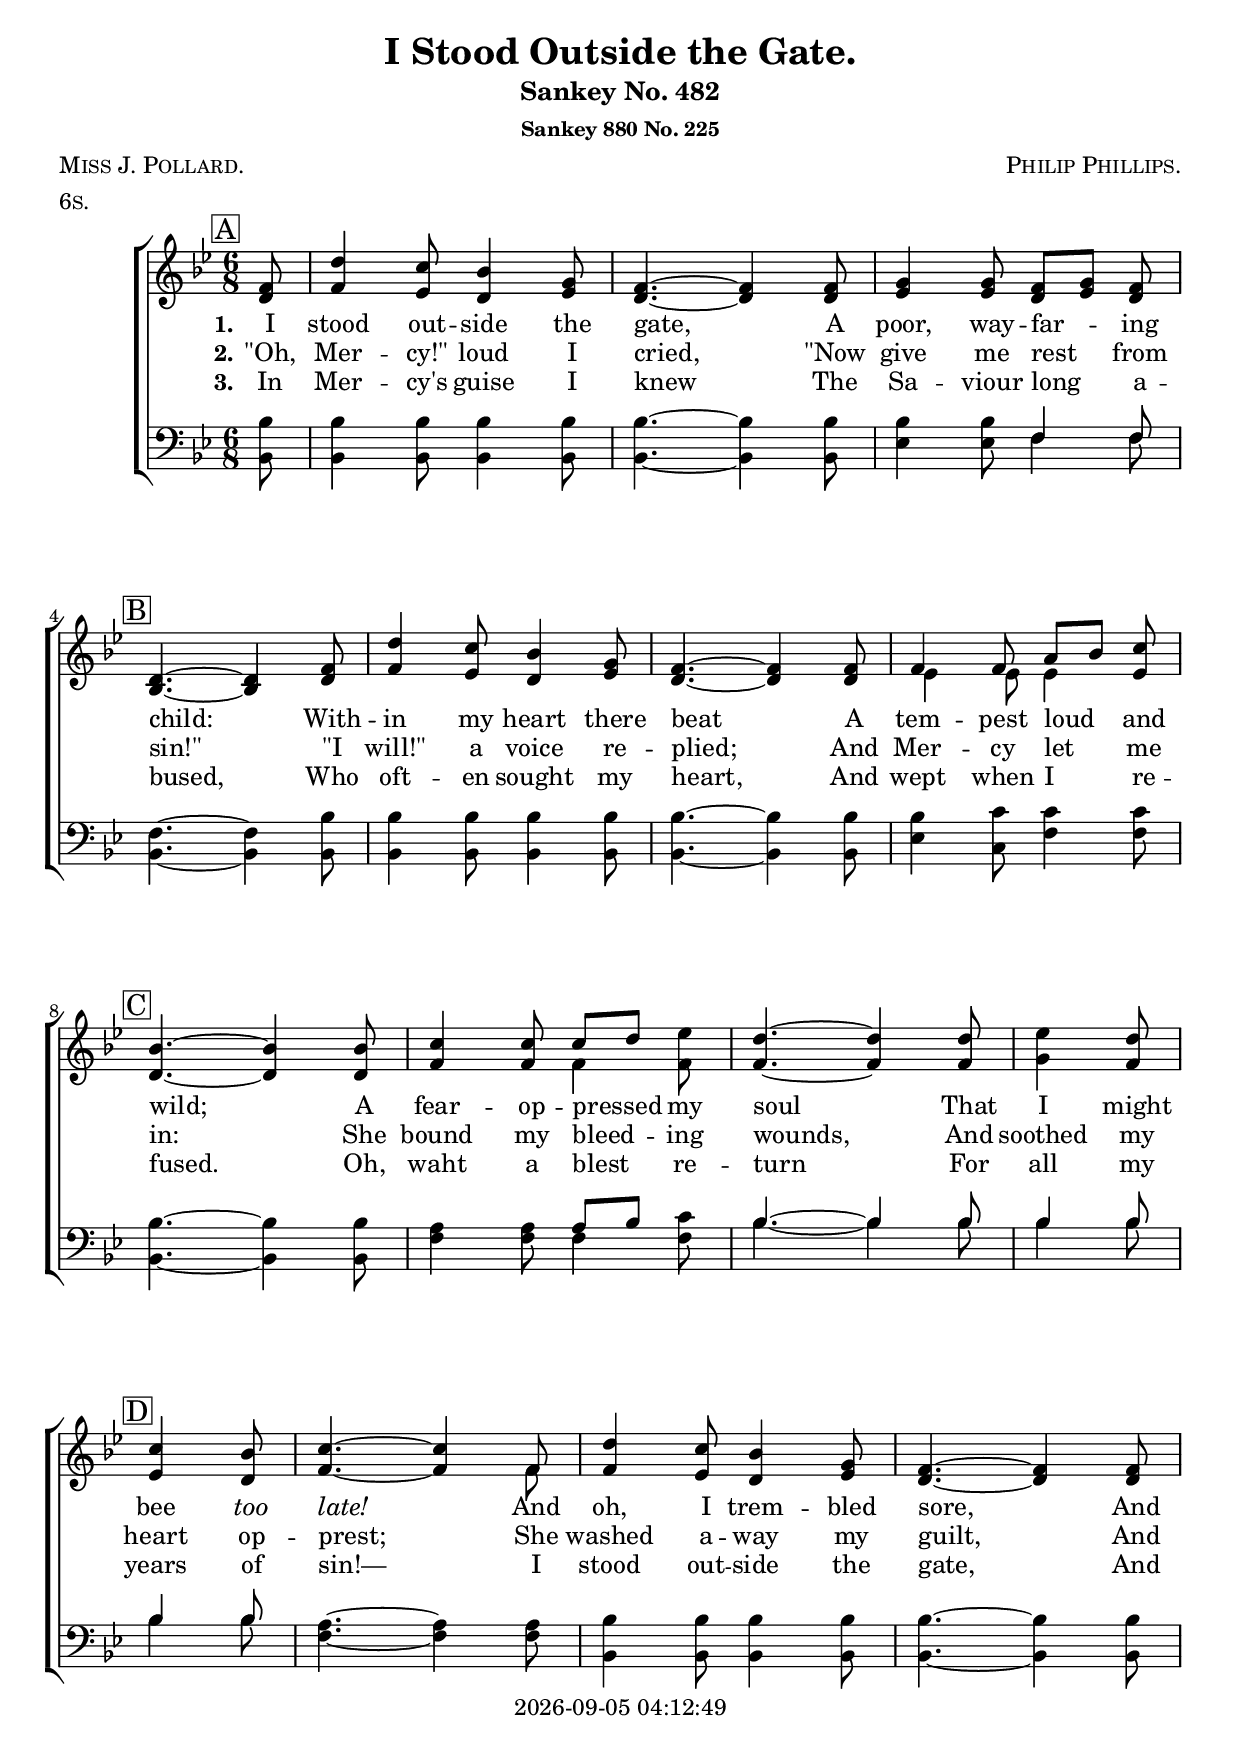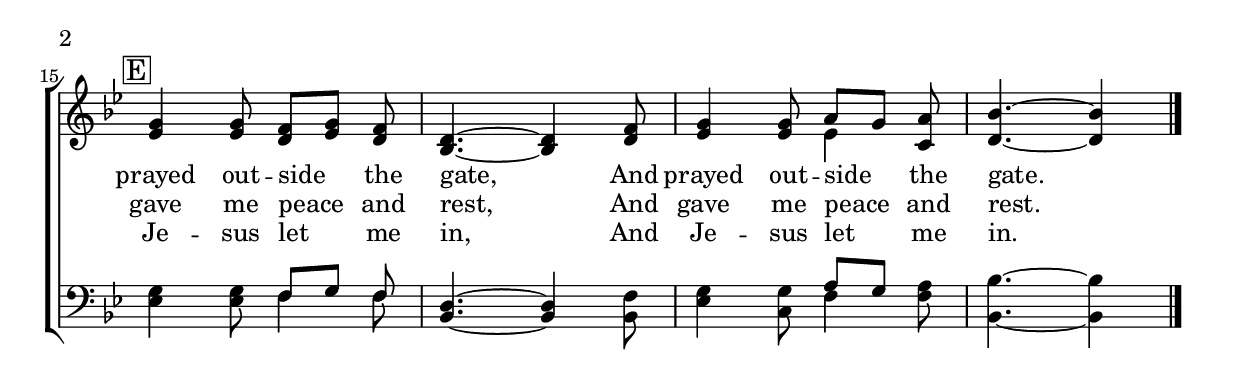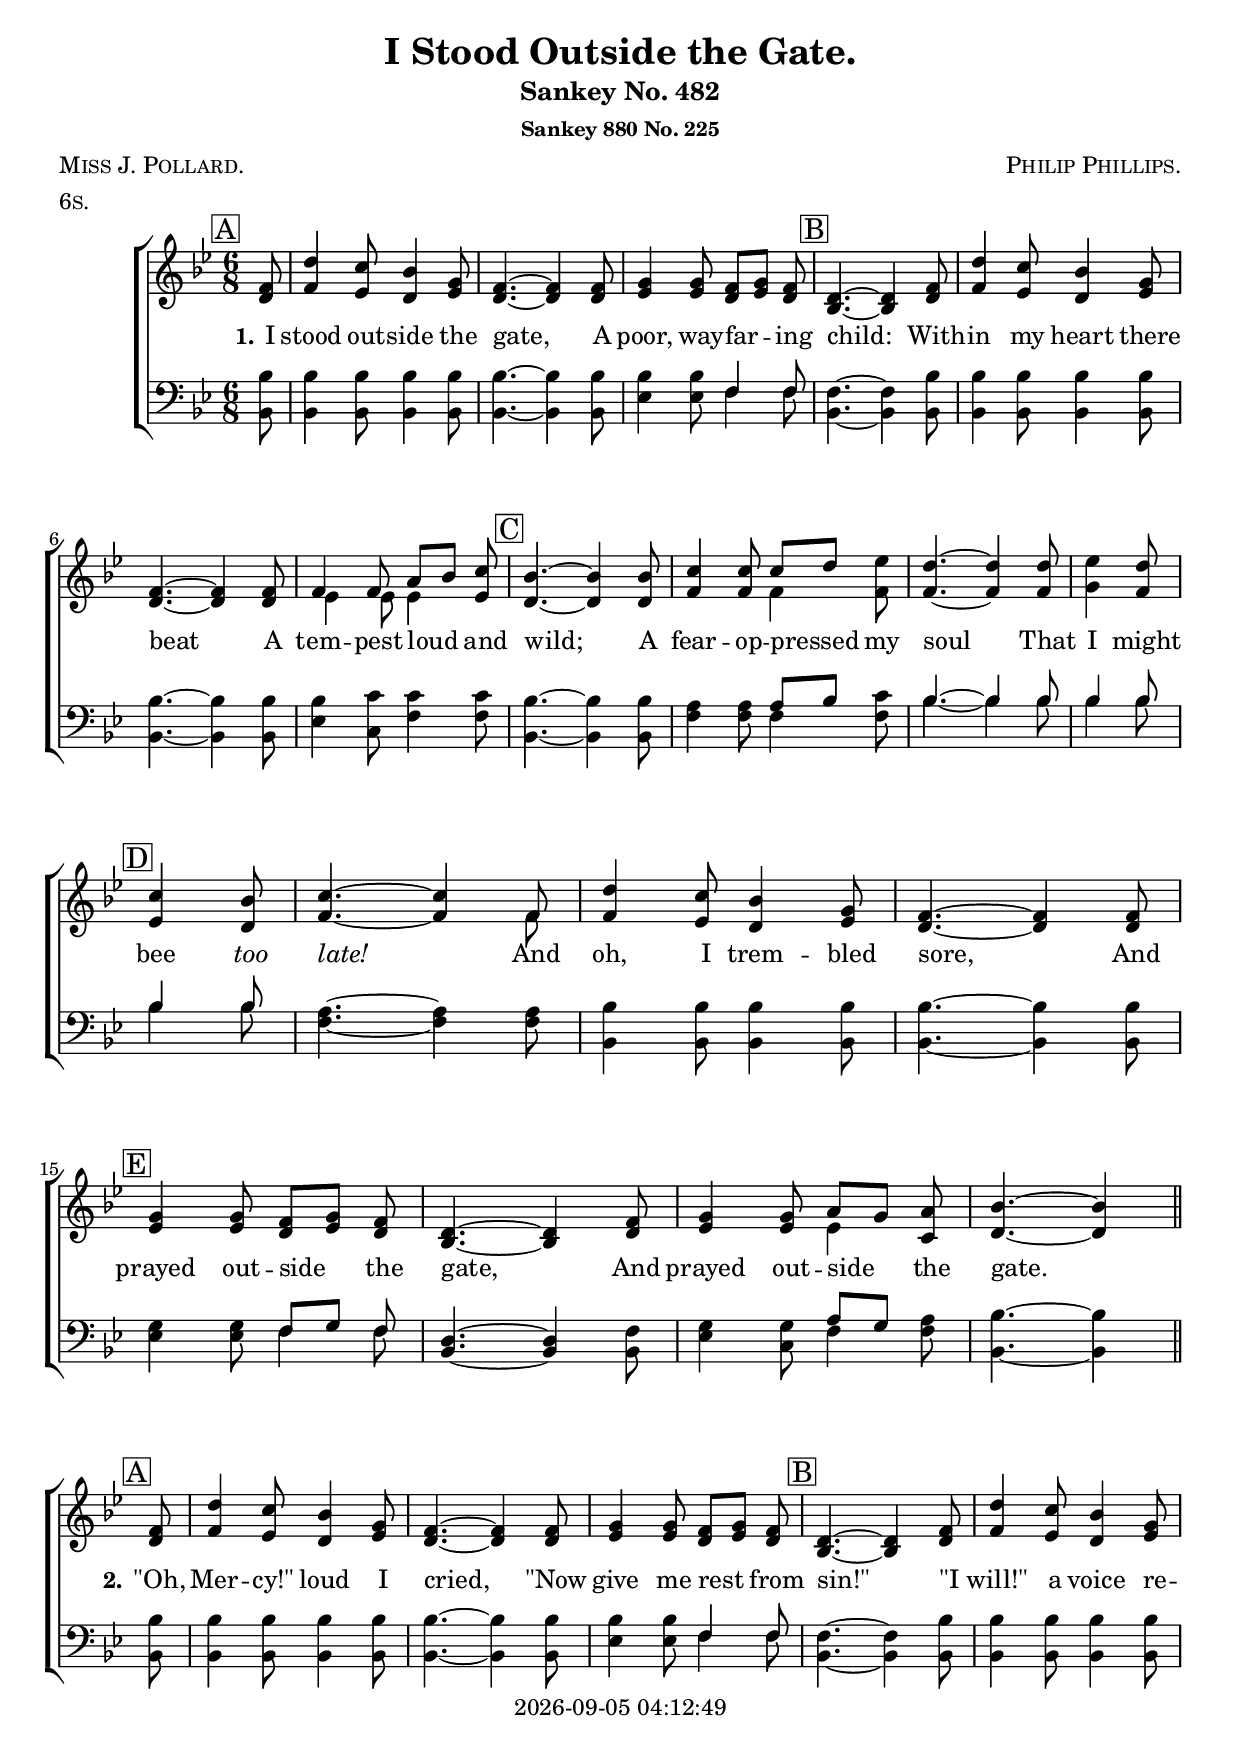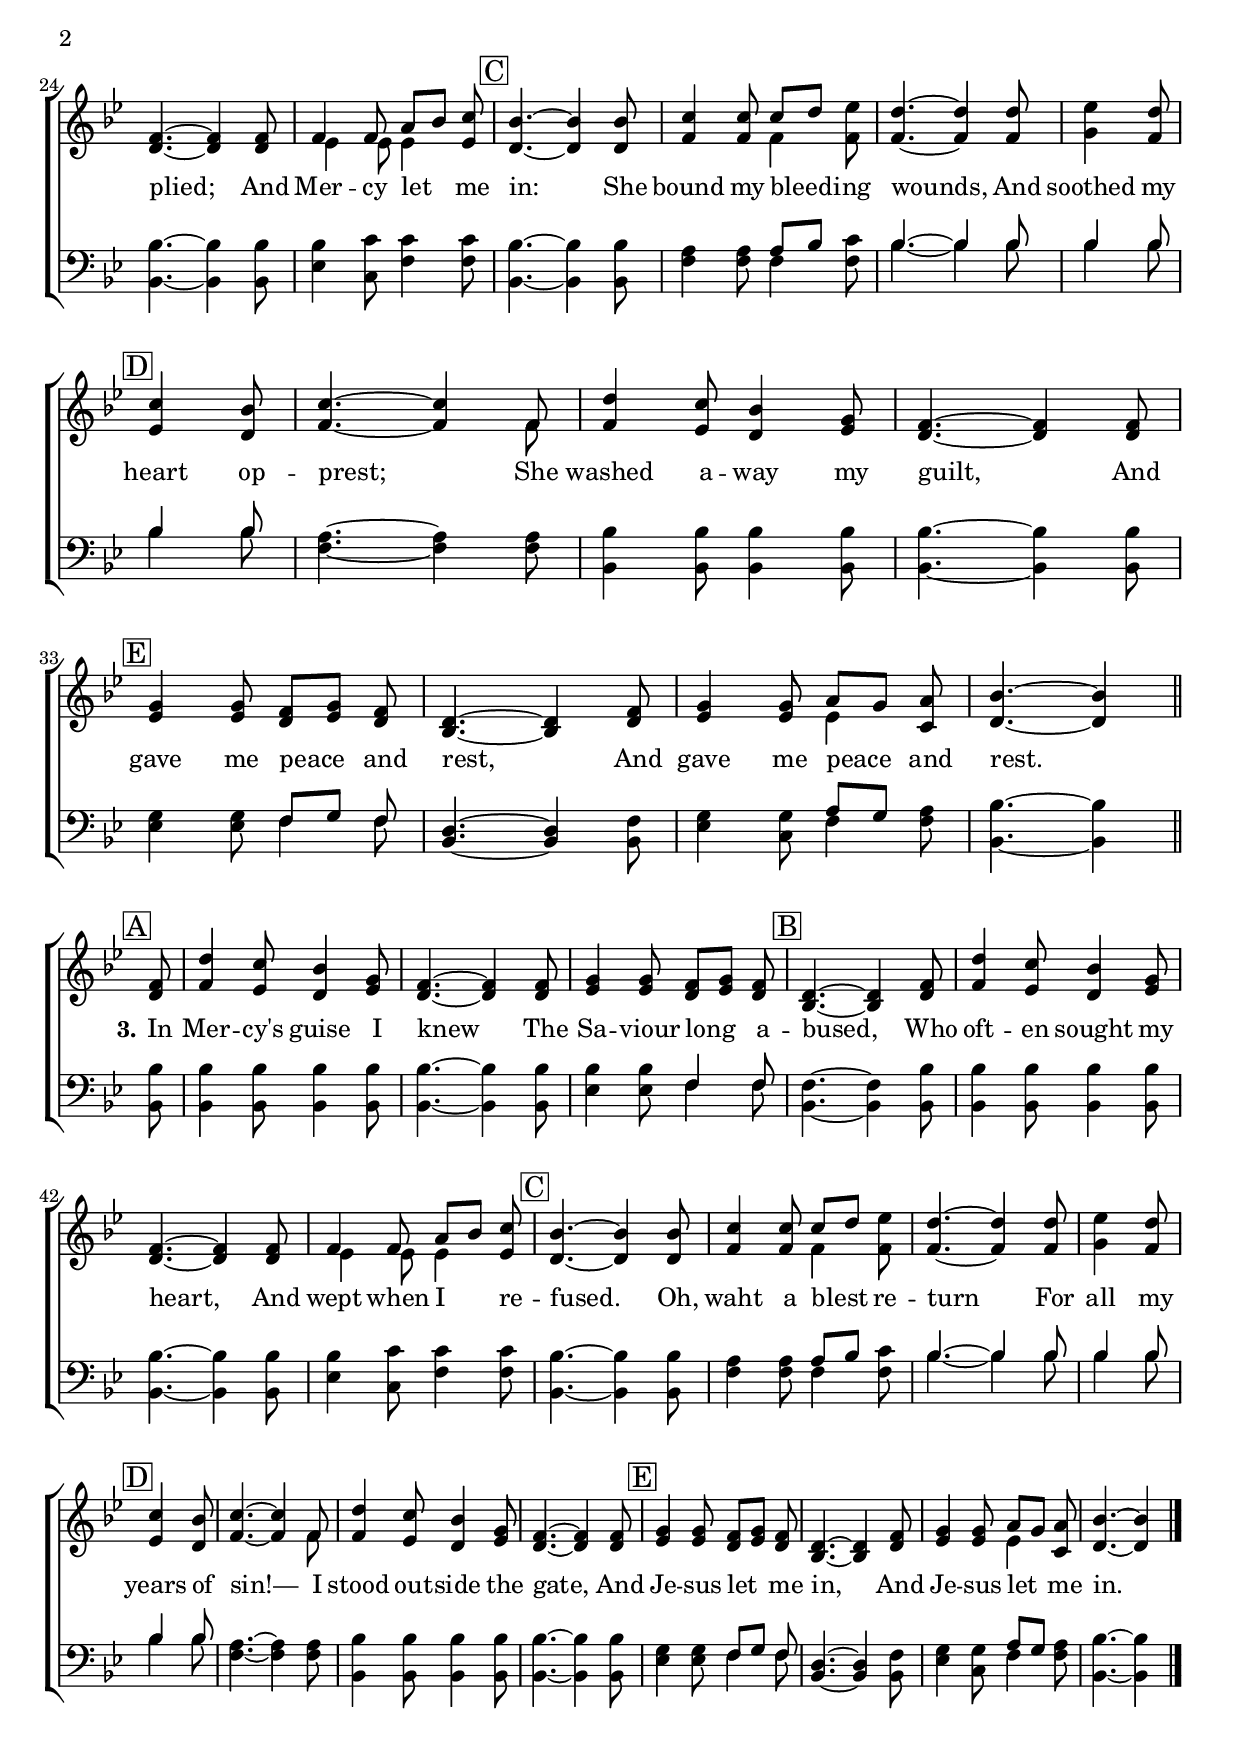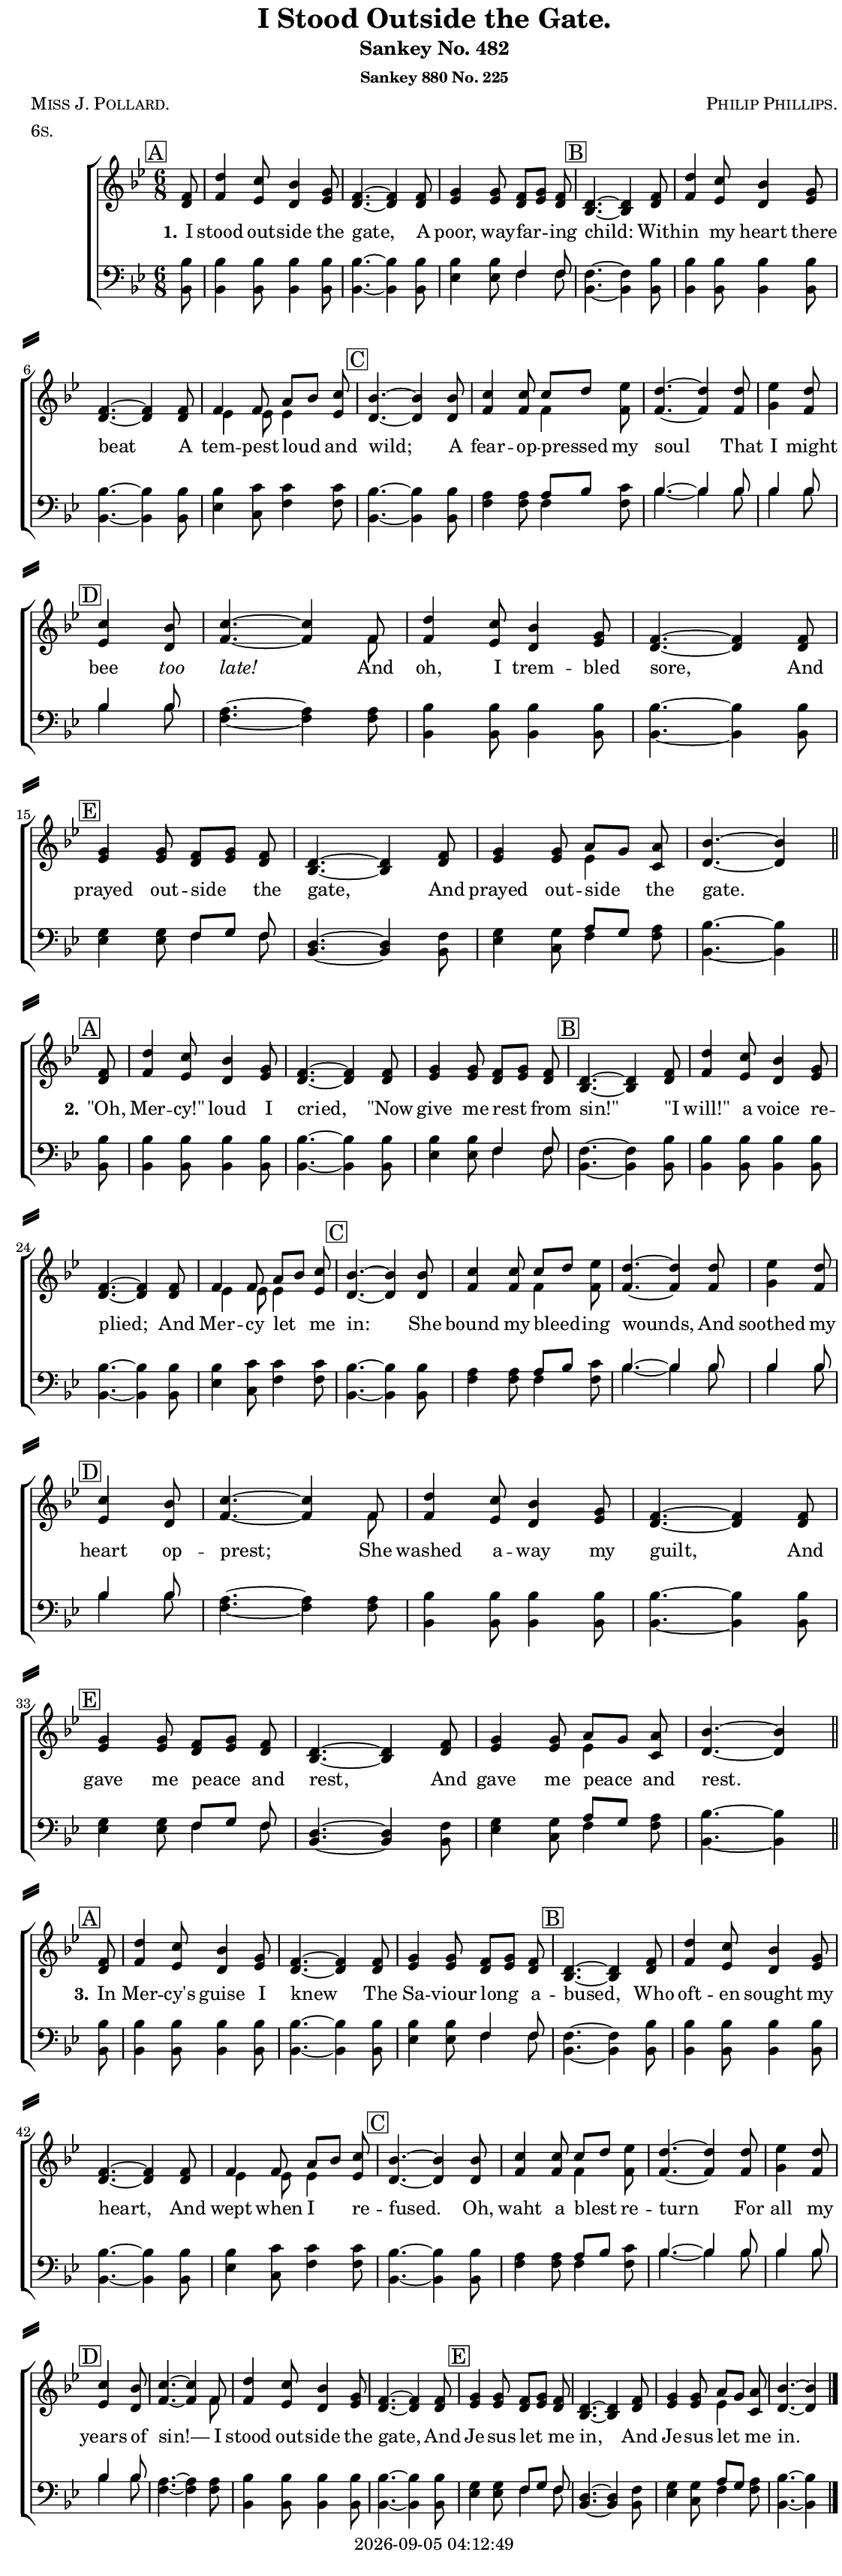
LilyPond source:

\version "2.22.1"

\include "articulate.ly"

today = #(strftime "%Y-%m-%d %H:%M:%S" (localtime (current-time)))

\header {
% centered at top
%  dedication  = "dedication"
  title       = "I Stood Outside the Gate."
  subtitle    = "Sankey No. 482"
  subsubtitle = "Sankey 880 No. 225"
%  instrument  = "instrument"
  
% arrangement of following lines:
%
%  poet    composer
%  meter   arranger
%  piece       opus

  composer    = \markup\smallCaps "Philip Phillips."
%  arranger    = "arranger"
%  opus        = "opus"

  poet        = \markup\smallCaps "Miss J. Pollard."
  meter       = \markup\smallCaps "6s."
%  piece       = \markup\smallCaps "piece"

% centered at bottom
% tagline     = "tagline" % default lilypond version
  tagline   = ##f
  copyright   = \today
}

% #(set-global-staff-size 16)

global = {
  \key bes \major
  \time 6/8
  \partial 8
}

RehearsalTrack = {
% \set Score.currentBarNumber = #5
  \mark \markup { \box "A" } s8  s2.*3
  \mark \markup { \box "B" }     s2.*4
  \mark \markup { \box "C" }     s2.*3 s4.
  \mark \markup { \box "D" } s4. s2.*3
  \mark \markup { \box "E" }     s2.*3 s4. s4
}

TempoTrack = {
  \set Score.tempoHideNote = ##t
  \tempo 4=120
}

nl = { \bar "||" \break }

soprano = \relative {
  \autoBeamOff
  f'8 | d'4 c8 bes4 g8 | f4.~4 8 | g4 8 f8[g] f |
  d4.~4 f8 | d'4 c8 bes4 g8 | f4.~4 8 | 4 8 a[bes] c |
  bes4.~4 8 | c4 8 c[d] ees | d4.~4 8 | ees4 d8 \bar "|" \break c4 bes8 |
  c4.~4 f,8 | d'4 c8 bes4 g8 | f4.~4 8 |
  g4 8 f8[g] f | d4.~4 f8 | g4 8 a[g] a | bes4.~4
}

alto = \relative {
  \autoBeamOff
  d'8 | f4 ees8 d4 ees8 | d4.~4 8 | ees4 8 d[ees] d |
  bes4.~4 d8 | f4 ees8 d4 ees8 | d4.~4 8 | ees4 8 4 8 |
  d4.~4 8 | f4 8 4 8 | 4.~4 8 | g4 f8 ees4 d8 |
  f4.~4 8 | 4 ees8 d4 ees8 | d4.~4 8 |
  ees4 8 d[ees] d | bes4.~4 d8 | ees4 8 4 c8 | d4.~4
}

tenor = \relative {
  \autoBeamOff
  bes8 | 4 8 4 8 | 4.~4 8 | bes4 8 f4 8 |
  f4.~4 bes8 | 4 8 4 8 | 4.~4 8 | 4 c8 4 8 |
  bes4.~4 8 | a4 8 8[bes] c | bes4.~4 8 | 4 8 4 8 |
  a4.~4 8 | bes4 8 4 8 | 4.~4 8 |
  g4 8 f[g] f | d4.~4 f8 | g4 8 a[g] a | bes4.~4
}

bass = \relative {
  \autoBeamOff
  bes,8 | 4 8 4 8 | 4.~4 8 | ees4 8 f4 8 |
  bes,4.~4 8 | 4 8 4 8 | 4.~4 8 | ees4 c8 f4 8 |
  bes,4.~4 8 | f'4 8 4 8 | bes4.~4 8 | bes4 8 4 8 |
  f4.~4 8 | bes,4 8 4 8 | bes4.~4 8 |
  ees4 8 f4 8 | bes,4.~4 8 | ees4 c8 f4 8 | bes,4.~4
}

nom  = {   \set ignoreMelismata = ##t }
yesm = { \unset ignoreMelismata       }

chorus = \lyricmode {
}

chorusMen = \lyricmode {
}

verses = 3

wordsOne = \lyricmode {
  \set stanza = "1."
  I stood out -- side the gate,
  A poor, way -- far -- ing child:
  With -- in my heart there beat
  A tem -- pest loud and wild;
  A fear -- op -- pressed my soul
  That I might bee \markup\italic too \markup\italic late!
  And oh, I trem -- bled sore,
  And prayed out -- side the gate,
  And prayed out -- side the gate.
}
  
wordsTwo = \lyricmode {
  \set stanza = "2."
  "\"Oh," Mer -- "cy!\"" loud I cried,
  "\"Now" give me rest from "sin!\""
  "\"I" "will!\"" a voice re -- plied;
  And Mer -- cy let me in:
  She bound my bleed -- ing wounds,
  And soothed my heart op -- prest;
  She washed a -- way my guilt,
  And gave me peace and rest,
  And gave me peace and rest.
}
  
wordsThree = \lyricmode {
  \set stanza = "3."
  In Mer -- cy's guise I knew
  The Sa -- viour long a -- bused,
  Who oft -- en sought my heart,
  And wept when I re -- fused.
  Oh, waht a blest re -- turn
  For all my years of sin!—
  I stood out -- side the gate,
  And Je -- sus let me in,
  And Je -- sus let me in.
}
  
wordsMidi = \lyricmode {
  \set stanza = "1."
  "I " "stood " out "side " "the " "gate, "
  "\nA " "poor, " way far "ing " "child: "
  "\nWith" "in " "my " "heart " "there " "beat "
  "\nA " tem "pest " "loud " "and " "wild; "
  "\nA " fear op "pressed " "my " "soul "
  "\nThat " "I " "might " "bee " "too " "late! "
  "\nAnd " "oh, " "I " trem "bled " "sore, "
  "\nAnd " "prayed " out "side " "the " "gate, "
  "\nAnd " "prayed " out "side " "the " "gate.\n"

  \set stanza = "2."
  "\n\"Oh, " Mer "cy!\" " "loud " "I " "cried, "
  "\n\"Now " "give " "me " "rest " "from " "sin!\" "
  "\n\"I " "will!\" " "a " "voice " re "plied; "
  "\nAnd " Mer "cy " "let " "me " "in: "
  "\nShe " "bound " "my " bleed "ing " "wounds, "
  "\nAnd " "soothed " "my " "heart " op "prest; "
  "\nShe " "washed " a "way " "my " "guilt, "
  "\nAnd " "gave " "me " "peace " "and " "rest, "
  "\nAnd " "gave " "me " "peace " "and " "rest.\n"

  \set stanza = "3."
  "\nIn " Mer "cy's " "guise " "I " "knew "
  "\nThe " Sa "viour " "long " a "bused, "
  "\nWho " oft "en " "sought " "my " "heart, "
  "\nAnd " "wept " "when " "I " re "fused. "
  "\nOh, " "waht " "a " "blest " re "turn "
  "\nFor " "all " "my " "years " "of " "sin!— "
  "\nI " "stood " out "side " "the " "gate, "
  "\nAnd " Je "sus " "let " "me " "in, "
  "\nAnd " Je "sus " "let " "me " "in. "
}

wordsMidiMen = \lyricmode {
}

\book {
  \bookOutputSuffix "midi"
  \score {
%    \articulate
        \new ChoirStaff <<
                                % Soprano staff
          \new Staff = soprano
          <<
            \new Voice { \repeat unfold \verses \TempoTrack     }
            \new Voice { \global \repeat unfold \verses \soprano \bar "|." }
            \addlyrics \wordsMidi
          >>
                                % Alto staff
          \new Staff = alto
          <<
            \new Voice { \global \repeat unfold \verses { \alto \nl } \bar "|." }
          >>
                                % Tenor staff
          \new Staff = tenor
          <<
            \clef "treble_8"
            \new Voice { \global \repeat unfold \verses \tenor }
            \addlyrics \wordsMidiMen
          >>
                                % Bass staff
          \new Staff = bass
          <<
            \clef "bass"
            \new Voice { \global \repeat unfold \verses \bass }
          >>
        >>
    \midi {}
  }
}

\book {
  \bookOutputSuffix "repeat"
  \score {
        \new ChoirStaff <<
                                  % Joint soprano/alto staff
          \new Staff = women \with { printPartCombineTexts = ##f }
          <<
            \new Voice \RehearsalTrack
            \new Voice \TempoTrack
            \new NullVoice = "aligner" \soprano
            \new Voice \partCombine #'(2 . 88) { \global \soprano \bar "|." } { \global \alto }
            \new Lyrics \lyricsto "aligner" { \wordsOne \chorus }
            \new Lyrics \lyricsto "aligner"   \wordsTwo
            \new Lyrics \lyricsto "aligner"   \wordsThree
          >>
                                  % Joint tenor/bass staff
          \new Staff = men \with { printPartCombineTexts = ##f }
          <<
            \clef "bass"
            \new Voice \partCombine #'(2 . 88) { \global \tenor } { \global \bass }
            \new NullVoice = alignerT { \tenor }
          >>
          \new Lyrics \with {alignAboveContext = men} \lyricsto alignerT \chorusMen
        >>
    \layout {
      indent = 1.5\cm
      \pointAndClickOff
      \context {
        \Staff \RemoveAllEmptyStaves
      }
    }
  }
}

singlescore = {
        \new ChoirStaff <<
                                  % Joint soprano/alto staff
          \new Staff = women \with { printPartCombineTexts = ##f }
          <<
            \new Voice { \repeat unfold \verses \RehearsalTrack }
            \new Voice { \repeat unfold \verses \TempoTrack }
            \new NullVoice = "aligner" { \repeat unfold \verses \soprano }
            \new Voice \partCombine #'(2 . 88) { \global \repeat unfold \verses \soprano \bar "|." }
                                    { \global \repeat unfold \verses { \alto \nl } \bar "|." }
            \new Lyrics \lyricsto "aligner" { \wordsOne   \chorus
                                              \wordsTwo   \chorus
                                              \wordsThree \chorus
                                            }
          >>
                                  % Joint tenor/bass staff
          \new Staff = men \with { printPartCombineTexts = ##f }
          <<
            \clef "bass"
            \new Voice \partCombine #'(2 . 88) { \global \repeat unfold \verses \tenor }
                                    { \global \repeat unfold \verses \bass }
            \new NullVoice = alignerT { \repeat unfold \verses \tenor }
          >>
          \new Lyrics \with {alignAboveContext = men} \lyricsto alignerT { \repeat unfold \verses \chorusMen }
        >>
}

\book {
  \bookOutputSuffix "single"
  \score {
    \singlescore
    \layout {
      indent = 1.5\cm
      \pointAndClickOff
      \context {
        \Staff \RemoveAllEmptyStaves
      }
    }
  }
}

\book {
  \bookOutputSuffix "singlepage"
  \paper {
    top-margin = 0
    left-margin = 7
    right-margin = 1
    paper-width = 190\mm
    page-breaking = #ly:one-page-breaking
    system-system-spacing.basic-distance = #15
    system-separator-markup = \slashSeparator
  }
  \score {
    \singlescore
    \layout {
      indent = 1.5\cm
      \pointAndClickOff
      \context {
        \Staff \RemoveAllEmptyStaves
      }
    }
  }
}
